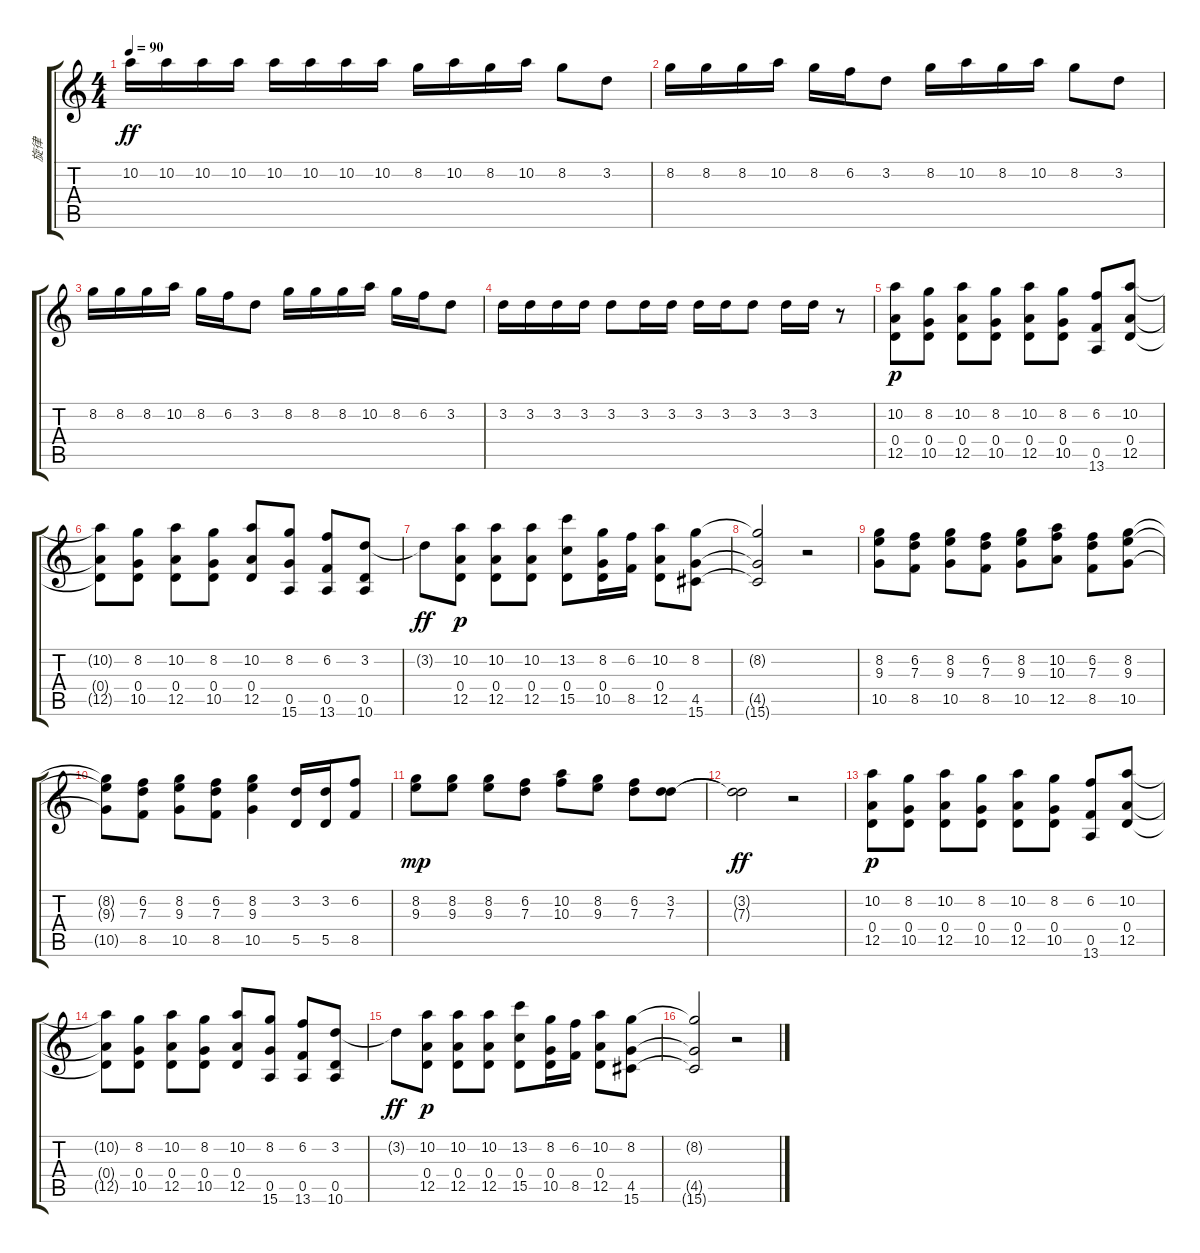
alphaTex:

\track ("旋律" "旋律") {instrument overdrivenguitar}
\staff {score tabs}
\tuning (E4 B3 G3 D3 A2 E2) {hide}
\ts (4 4)
\tempo 90
\clef g2
\ks c
10.2.16{dy ff} 10.2.16 10.2.16 10.2.16 10.2.16 10.2.16 10.2.16 10.2.16 8.2.16 10.2.16 8.2.16 10.2.16 8.2.8 3.2.8 |
8.2.16 8.2.16 8.2.16 10.2.16 8.2.16 6.2.16 3.2.8 8.2.16 10.2.16 8.2.16 10.2.16 8.2.8 3.2.8 |
8.2.16 8.2.16 8.2.16 10.2.16 8.2.16 6.2.16 3.2.8 8.2.16 8.2.16 8.2.16 10.2.16 8.2.16 6.2.16 3.2.8 |
3.2.16 3.2.16 3.2.16 3.2.16 3.2.8 3.2.16 3.2.16 3.2.16 3.2.16 3.2.8 3.2.16 3.2.16 r.8 |
(10.2 0.4 12.5).8{dy p} (8.2 0.4 10.5).8 (10.2 0.4 12.5).8 (8.2 0.4 10.5).8 (10.2 0.4 12.5).8 (8.2 0.4 10.5).8 (6.2 0.5 13.6).8 (10.2 0.4 12.5).8 |
(10.2{t} 0.4{t} 12.5{t}).8 (8.2 0.4 10.5).8 (10.2 0.4 12.5).8 (8.2 0.4 10.5).8 (10.2 0.4 12.5).8 (8.2 0.5 15.6).8 (6.2 0.5 13.6).8 (3.2 0.5 10.6).8 |
3.2{t}.8{dy ff} (10.2 0.4 12.5).8{dy p} (10.2 0.4 12.5).8 (10.2 0.4 12.5).8 (13.2 0.4 15.5).8 (8.2 0.4 10.5).16 (6.2 8.5).16 (10.2 0.4 12.5).8 (8.2 4.5 15.6).8 |
(8.2{t} 4.5{t} 15.6{t}).2 r.2 |
(8.2 9.3 10.5).8 (6.2 7.3 8.5).8 (8.2 9.3 10.5).8 (6.2 7.3 8.5).8 (8.2 9.3 10.5).8 (10.2 10.3 12.5).8 (6.2 7.3 8.5).8 (8.2 9.3 10.5).8 |
(8.2{t} 9.3{t} 10.5{t}).8 (6.2 7.3 8.5).8 (8.2 9.3 10.5).8 (6.2 7.3 8.5).8 (8.2 9.3 10.5).4 (3.2 5.5).16 (3.2 5.5).16 (6.2 8.5).8 |
(8.2 9.3).8{dy mp} (8.2 9.3).8 (8.2 9.3).8 (6.2 7.3).8 (10.2 10.3).8 (8.2 9.3).8 (6.2 7.3).8 (3.2 7.3).8 |
(3.2{t} 7.3{t}).2{dy ff} r.2 |
(10.2 0.4 12.5).8{dy p} (8.2 0.4 10.5).8 (10.2 0.4 12.5).8 (8.2 0.4 10.5).8 (10.2 0.4 12.5).8 (8.2 0.4 10.5).8 (6.2 0.5 13.6).8 (10.2 0.4 12.5).8 |
(10.2{t} 0.4{t} 12.5{t}).8 (8.2 0.4 10.5).8 (10.2 0.4 12.5).8 (8.2 0.4 10.5).8 (10.2 0.4 12.5).8 (8.2 0.5 15.6).8 (6.2 0.5 13.6).8 (3.2 0.5 10.6).8 |
3.2{t}.8{dy ff} (10.2 0.4 12.5).8{dy p} (10.2 0.4 12.5).8 (10.2 0.4 12.5).8 (13.2 0.4 15.5).8 (8.2 0.4 10.5).16 (6.2 8.5).16 (10.2 0.4 12.5).8 (8.2 4.5 15.6).8 |
(8.2{t} 4.5{t} 15.6{t}).2 r.2
